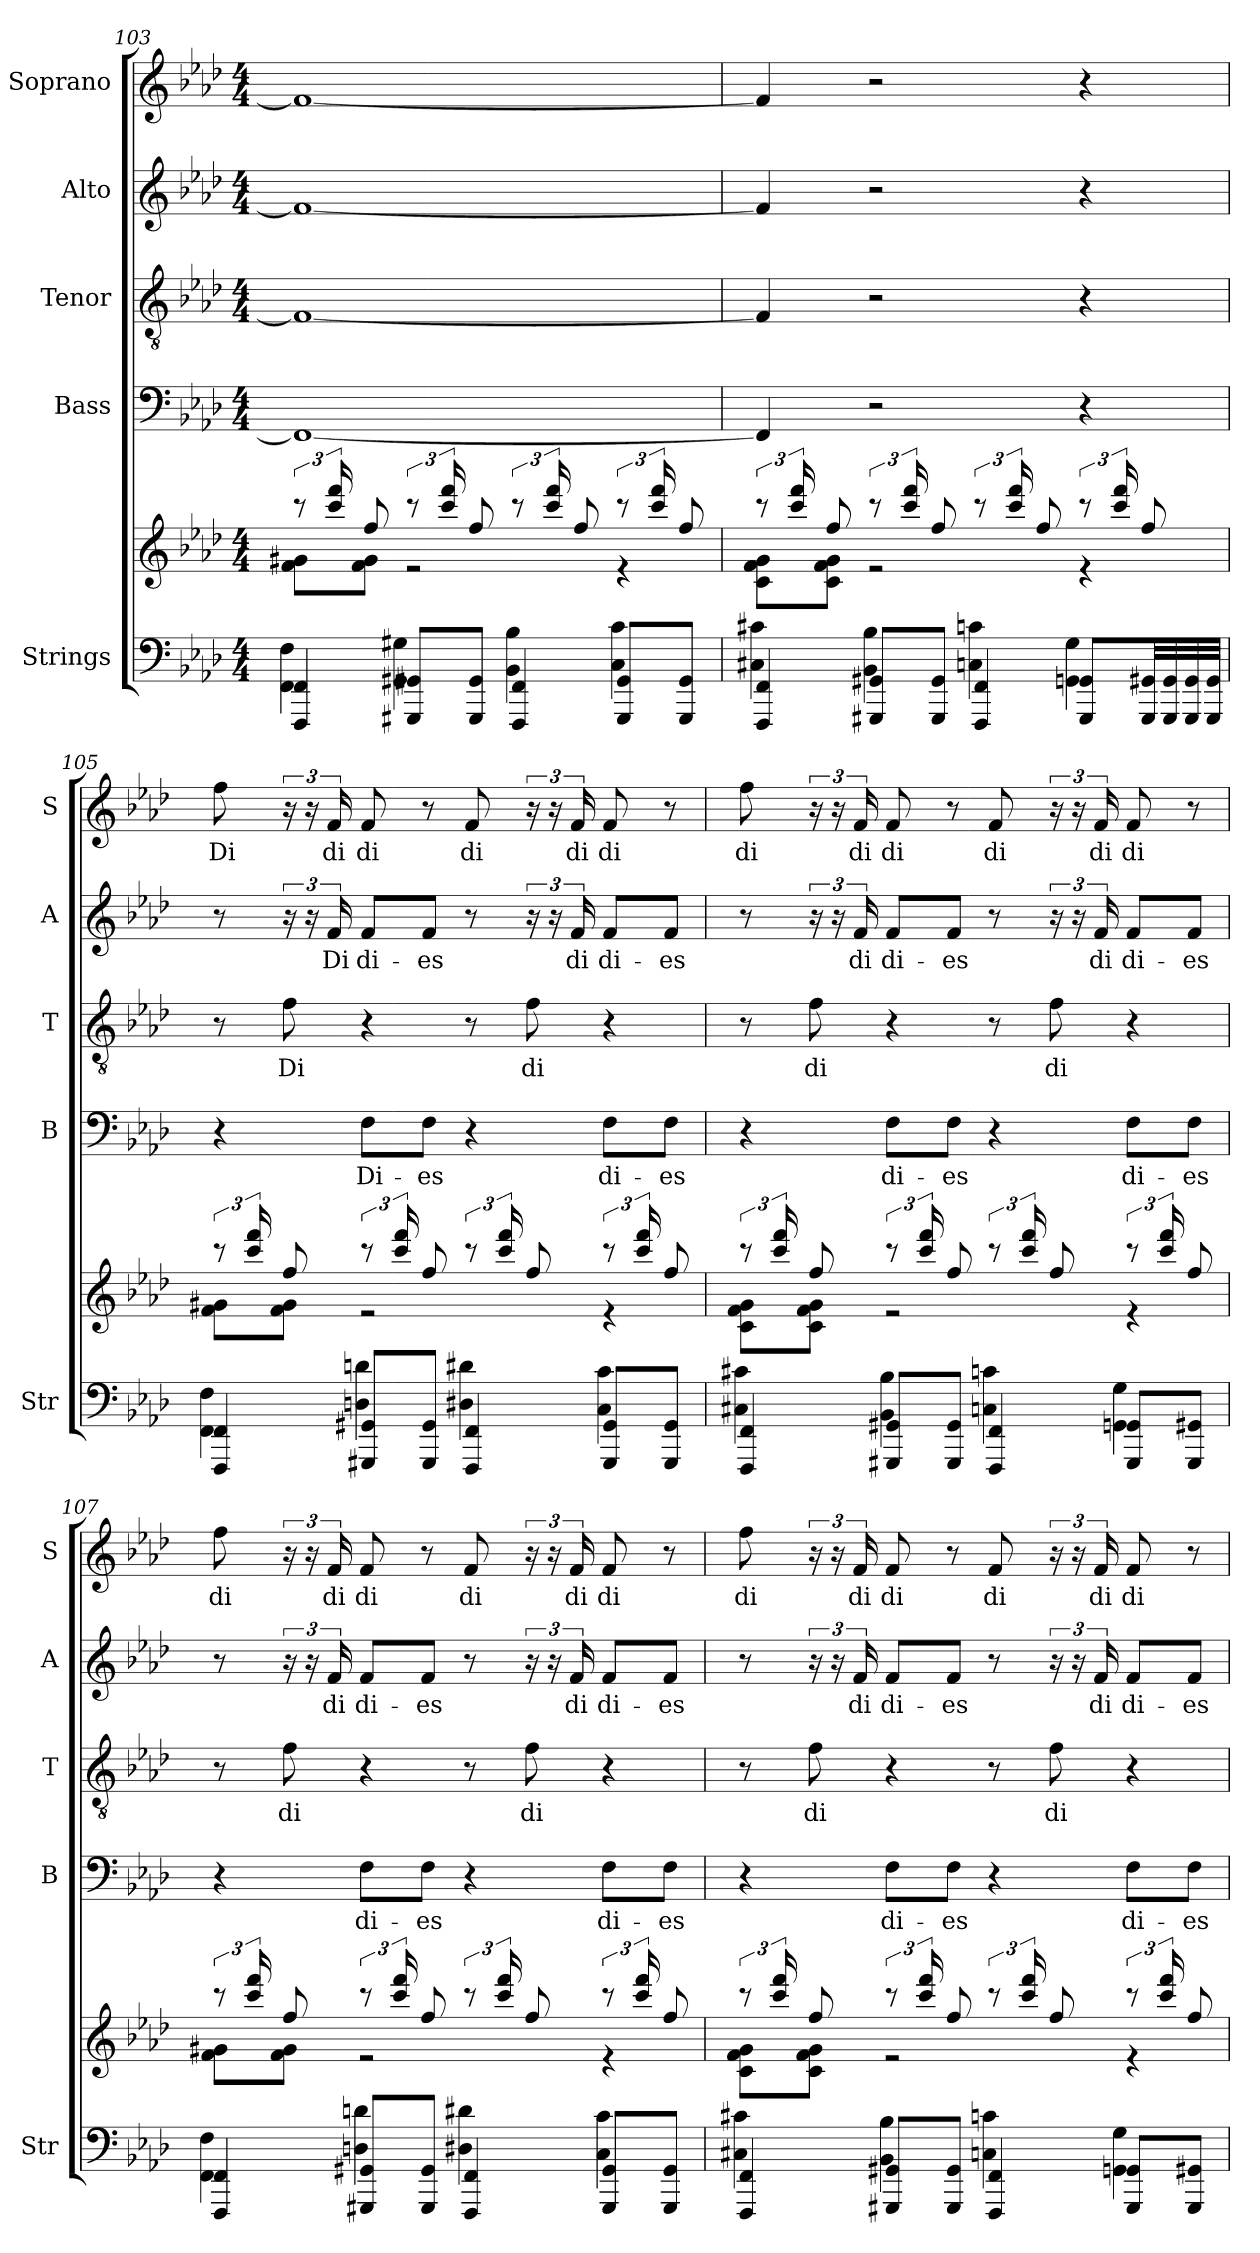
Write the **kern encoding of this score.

**kern	**kern	**kern	**text	**kern	**text	**kern	**text	**kern	**text
*part5	*part5	*part4	*part4	*part3	*part3	*part2	*part2	*part1	*part1
*staff6	*staff5	*staff4	*staff4	*staff3	*staff3	*staff2	*staff2	*staff1	*staff1
*I"Strings	*	*I"Bass	*	*I"Tenor	*	*I"Alto	*	*I"Soprano	*
*I'Str	*	*I'B	*	*I'T	*	*I'A	*	*I'S	*
*clefF4	*clefG2	*clefF4	*	*clefGv2	*	*clefG2	*	*clefG2	*
*k[b-e-a-d-]	*k[b-e-a-d-]	*k[b-e-a-d-]	*	*k[b-e-a-d-]	*	*k[b-e-a-d-]	*	*k[b-e-a-d-]	*
*A-:	*A-:	*A-:	*	*A-:	*	*A-:	*	*A-:	*
*M4/4	*M4/4	*M4/4	*	*M4/4	*	*M4/4	*	*M4/4	*
=103	=103	=103	=103	=103	=103	=103	=103	=103	=103
*^	*^	*	*	*	*	*	*	*	*
4FFF/ 4FF/	4FF\ 4F\	12r	8f\ 8g#X\L	1FF_	.	1F_	.	1f_	.	1f_	.
.	.	24ccc/ 24fff/	.	.	.	.	.	.	.	.	.
.	.	8ff/	8f\ 8g#\J	.	.	.	.	.	.	.	.
8GGG#X/ 8GG#X/L	4GG#X\ 4G#X\	12r	2r	.	.	.	.	.	.	.	.
.	.	24ccc/ 24fff/	.	.	.	.	.	.	.	.	.
8GGG#/ 8GG#/J	.	8ff/	.	.	.	.	.	.	.	.	.
4FFF/ 4FF/	4BB-\ 4B-\	12r	.	.	.	.	.	.	.	.	.
.	.	24ccc/ 24fff/	.	.	.	.	.	.	.	.	.
.	.	8ff/	.	.	.	.	.	.	.	.	.
8GGG#/ 8GG#/L	4C\ 4c\	12r	4r	.	.	.	.	.	.	.	.
.	.	24ccc/ 24fff/	.	.	.	.	.	.	.	.	.
8GGG#/ 8GG#/J	.	8ff/	.	.	.	.	.	.	.	.	.
=104	=104	=104	=104	=104	=104	=104	=104	=104	=104	=104	=104
4FFF/ 4FF/	4C#X\ 4c#X\	12r	8c\ 8f\ 8g\L	4FF]	.	4F]	.	4f]	.	4f]	.
.	.	24ccc/ 24fff/	.	.	.	.	.	.	.	.	.
.	.	8ff/	8c\ 8f\ 8g\J	.	.	.	.	.	.	.	.
8GGG#X/ 8GG#X/L	4BB-\ 4B-\	12r	2r	2r	.	2r	.	2r	.	2r	.
.	.	24ccc/ 24fff/	.	.	.	.	.	.	.	.	.
8GGG#/ 8GG#/J	.	8ff/	.	.	.	.	.	.	.	.	.
4FFF/ 4FF/	4Cn\ 4cn\	12r	.	.	.	.	.	.	.	.	.
.	.	24ccc/ 24fff/	.	.	.	.	.	.	.	.	.
.	.	8ff/	.	.	.	.	.	.	.	.	.
8GGG#/ 8GG#/L	4GG\ 4G\	12r	4r	4r	.	4r	.	4r	.	4r	.
.	.	24ccc/ 24fff/	.	.	.	.	.	.	.	.	.
32GGG#/ 32GG#/LL	.	8ff/	.	.	.	.	.	.	.	.	.
32GGG#/ 32GG#/	.	.	.	.	.	.	.	.	.	.	.
32GGG#/ 32GG#/	.	.	.	.	.	.	.	.	.	.	.
32GGG#/ 32GG#/JJJ	.	.	.	.	.	.	.	.	.	.	.
=105	=105	=105	=105	=105	=105	=105	=105	=105	=105	=105	=105
!	!	!	!	!	!	!	!	!	!	!	!LO:LY:b
4FFF/ 4FF/	4FF\ 4F\	12r	8f\ 8g#X\L	4r	.	8r	.	8r	.	8ff	Di
.	.	24ccc/ 24fff/	.	.	.	.	.	.	.	.	.
!	!	!	!	!	!	!	!LO:LY:b	!	!	!	!
.	.	8ff/	8f\ 8g#\J	.	.	8f	Di	24r	.	24r	.
.	.	.	.	.	.	.	.	24r	.	24r	.
!	!	!	!	!	!	!	!	!	!LO:LY:b	!	!LO:LY:b
.	.	.	.	.	.	.	.	24f	Di	24f	di
!	!	!	!	!	!LO:LY:b	!	!	!	!LO:LY:b	!	!LO:LY:b
8GGG#X/ 8GG#X/L	4Dn\ 4dn\	12r	2r	8FL	Di-	4r	.	8fL	di-	8f	di
.	.	24ccc/ 24fff/	.	.	.	.	.	.	.	.	.
!	!	!	!	!	!LO:LY:b	!	!	!	!LO:LY:b	!	!
8GGG#/ 8GG#/J	.	8ff/	.	8FJ	-es	.	.	8fJ	-es	8r	.
!	!	!	!	!	!	!	!	!	!	!	!LO:LY:b
4FFF/ 4FF/	4D#X\ 4d#X\	12r	.	4r	.	8r	.	8r	.	8f	di
.	.	24ccc/ 24fff/	.	.	.	.	.	.	.	.	.
!	!	!	!	!	!	!	!LO:LY:b	!	!	!	!
.	.	8ff/	.	.	.	8f	di	24r	.	24r	.
.	.	.	.	.	.	.	.	24r	.	24r	.
!	!	!	!	!	!	!	!	!	!LO:LY:b	!	!LO:LY:b
.	.	.	.	.	.	.	.	24f	di	24f	di
!	!	!	!	!	!LO:LY:b	!	!	!	!LO:LY:b	!	!LO:LY:b
8GGG#/ 8GG#/L	4C\ 4c\	12r	4r	8FL	di-	4r	.	8fL	di-	8f	di
.	.	24ccc/ 24fff/	.	.	.	.	.	.	.	.	.
!	!	!	!	!	!LO:LY:b	!	!	!	!LO:LY:b	!	!
8GGG#/ 8GG#/J	.	8ff/	.	8FJ	-es	.	.	8fJ	-es	8r	.
=106	=106	=106	=106	=106	=106	=106	=106	=106	=106	=106	=106
!	!	!	!	!	!	!	!	!	!	!	!LO:LY:b
4FFF/ 4FF/	4C#X\ 4c#X\	12r	8c\ 8f\ 8g\L	4r	.	8r	.	8r	.	8ff	di
.	.	24ccc/ 24fff/	.	.	.	.	.	.	.	.	.
!	!	!	!	!	!	!	!LO:LY:b	!	!	!	!
.	.	8ff/	8c\ 8f\ 8g\J	.	.	8f	di	24r	.	24r	.
.	.	.	.	.	.	.	.	24r	.	24r	.
!	!	!	!	!	!	!	!	!	!LO:LY:b	!	!LO:LY:b
.	.	.	.	.	.	.	.	24f	di	24f	di
!	!	!	!	!	!LO:LY:b	!	!	!	!LO:LY:b	!	!LO:LY:b
8GGG#X/ 8GG#X/L	4BB-\ 4B-\	12r	2r	8FL	di-	4r	.	8fL	di-	8f	di
.	.	24ccc/ 24fff/	.	.	.	.	.	.	.	.	.
!	!	!	!	!	!LO:LY:b	!	!	!	!LO:LY:b	!	!
8GGG#/ 8GG#/J	.	8ff/	.	8FJ	-es	.	.	8fJ	-es	8r	.
!	!	!	!	!	!	!	!	!	!	!	!LO:LY:b
4FFF/ 4FF/	4Cn\ 4cn\	12r	.	4r	.	8r	.	8r	.	8f	di
.	.	24ccc/ 24fff/	.	.	.	.	.	.	.	.	.
!	!	!	!	!	!	!	!LO:LY:b	!	!	!	!
.	.	8ff/	.	.	.	8f	di	24r	.	24r	.
.	.	.	.	.	.	.	.	24r	.	24r	.
!	!	!	!	!	!	!	!	!	!LO:LY:b	!	!LO:LY:b
.	.	.	.	.	.	.	.	24f	di	24f	di
!	!	!	!	!	!LO:LY:b	!	!	!	!LO:LY:b	!	!LO:LY:b
8GGG#/ 8GG#/L	4GG\ 4G\	12r	4r	8FL	di-	4r	.	8fL	di-	8f	di
.	.	24ccc/ 24fff/	.	.	.	.	.	.	.	.	.
!	!	!	!	!	!LO:LY:b	!	!	!	!LO:LY:b	!	!
8GGG#/ 8GG#/J	.	8ff/	.	8FJ	-es	.	.	8fJ	-es	8r	.
=107	=107	=107	=107	=107	=107	=107	=107	=107	=107	=107	=107
!	!	!	!	!	!	!	!	!	!	!	!LO:LY:b
4FFF/ 4FF/	4FF\ 4F\	12r	8f\ 8g#X\L	4r	.	8r	.	8r	.	8ff	di
.	.	24ccc/ 24fff/	.	.	.	.	.	.	.	.	.
!	!	!	!	!	!	!	!LO:LY:b	!	!	!	!
.	.	8ff/	8f\ 8g#\J	.	.	8f	di	24r	.	24r	.
.	.	.	.	.	.	.	.	24r	.	24r	.
!	!	!	!	!	!	!	!	!	!LO:LY:b	!	!LO:LY:b
.	.	.	.	.	.	.	.	24f	di	24f	di
!	!	!	!	!	!LO:LY:b	!	!	!	!LO:LY:b	!	!LO:LY:b
8GGG#X/ 8GG#X/L	4Dn\ 4dn\	12r	2r	8FL	di-	4r	.	8fL	di-	8f	di
.	.	24ccc/ 24fff/	.	.	.	.	.	.	.	.	.
!	!	!	!	!	!LO:LY:b	!	!	!	!LO:LY:b	!	!
8GGG#/ 8GG#/J	.	8ff/	.	8FJ	-es	.	.	8fJ	-es	8r	.
!	!	!	!	!	!	!	!	!	!	!	!LO:LY:b
4FFF/ 4FF/	4D#X\ 4d#X\	12r	.	4r	.	8r	.	8r	.	8f	di
.	.	24ccc/ 24fff/	.	.	.	.	.	.	.	.	.
!	!	!	!	!	!	!	!LO:LY:b	!	!	!	!
.	.	8ff/	.	.	.	8f	di	24r	.	24r	.
.	.	.	.	.	.	.	.	24r	.	24r	.
!	!	!	!	!	!	!	!	!	!LO:LY:b	!	!LO:LY:b
.	.	.	.	.	.	.	.	24f	di	24f	di
!	!	!	!	!	!LO:LY:b	!	!	!	!LO:LY:b	!	!LO:LY:b
8GGG#/ 8GG#/L	4C\ 4c\	12r	4r	8FL	di-	4r	.	8fL	di-	8f	di
.	.	24ccc/ 24fff/	.	.	.	.	.	.	.	.	.
!	!	!	!	!	!LO:LY:b	!	!	!	!LO:LY:b	!	!
8GGG#/ 8GG#/J	.	8ff/	.	8FJ	-es	.	.	8fJ	-es	8r	.
=108	=108	=108	=108	=108	=108	=108	=108	=108	=108	=108	=108
!	!	!	!	!	!	!	!	!	!	!	!LO:LY:b
4FFF/ 4FF/	4C#X\ 4c#X\	12r	8c\ 8f\ 8g\L	4r	.	8r	.	8r	.	8ff	di
.	.	24ccc/ 24fff/	.	.	.	.	.	.	.	.	.
!	!	!	!	!	!	!	!LO:LY:b	!	!	!	!
.	.	8ff/	8c\ 8f\ 8g\J	.	.	8f	di	24r	.	24r	.
.	.	.	.	.	.	.	.	24r	.	24r	.
!	!	!	!	!	!	!	!	!	!LO:LY:b	!	!LO:LY:b
.	.	.	.	.	.	.	.	24f	di	24f	di
!	!	!	!	!	!LO:LY:b	!	!	!	!LO:LY:b	!	!LO:LY:b
8GGG#X/ 8GG#X/L	4BB-\ 4B-\	12r	2r	8FL	di-	4r	.	8fL	di-	8f	di
.	.	24ccc/ 24fff/	.	.	.	.	.	.	.	.	.
!	!	!	!	!	!LO:LY:b	!	!	!	!LO:LY:b	!	!
8GGG#/ 8GG#/J	.	8ff/	.	8FJ	-es	.	.	8fJ	-es	8r	.
!	!	!	!	!	!	!	!	!	!	!	!LO:LY:b
4FFF/ 4FF/	4Cn\ 4cn\	12r	.	4r	.	8r	.	8r	.	8f	di
.	.	24ccc/ 24fff/	.	.	.	.	.	.	.	.	.
!	!	!	!	!	!	!	!LO:LY:b	!	!	!	!
.	.	8ff/	.	.	.	8f	di	24r	.	24r	.
.	.	.	.	.	.	.	.	24r	.	24r	.
!	!	!	!	!	!	!	!	!	!LO:LY:b	!	!LO:LY:b
.	.	.	.	.	.	.	.	24f	di	24f	di
!	!	!	!	!	!LO:LY:b	!	!	!	!LO:LY:b	!	!LO:LY:b
8GGG#/ 8GG#/L	4GG\ 4G\	12r	4r	8FL	di-	4r	.	8fL	di-	8f	di
.	.	24ccc/ 24fff/	.	.	.	.	.	.	.	.	.
!	!	!	!	!	!LO:LY:b	!	!	!	!LO:LY:b	!	!
8GGG#/ 8GG#/J	.	8ff/	.	8FJ	-es	.	.	8fJ	-es	8r	.
*v	*v	*	*	*	*	*	*	*	*	*	*
*	*v	*v	*	*	*	*	*	*	*	*
=	=	=	=	=	=	=	=	=	=
*-	*-	*-	*-	*-	*-	*-	*-	*-	*-
